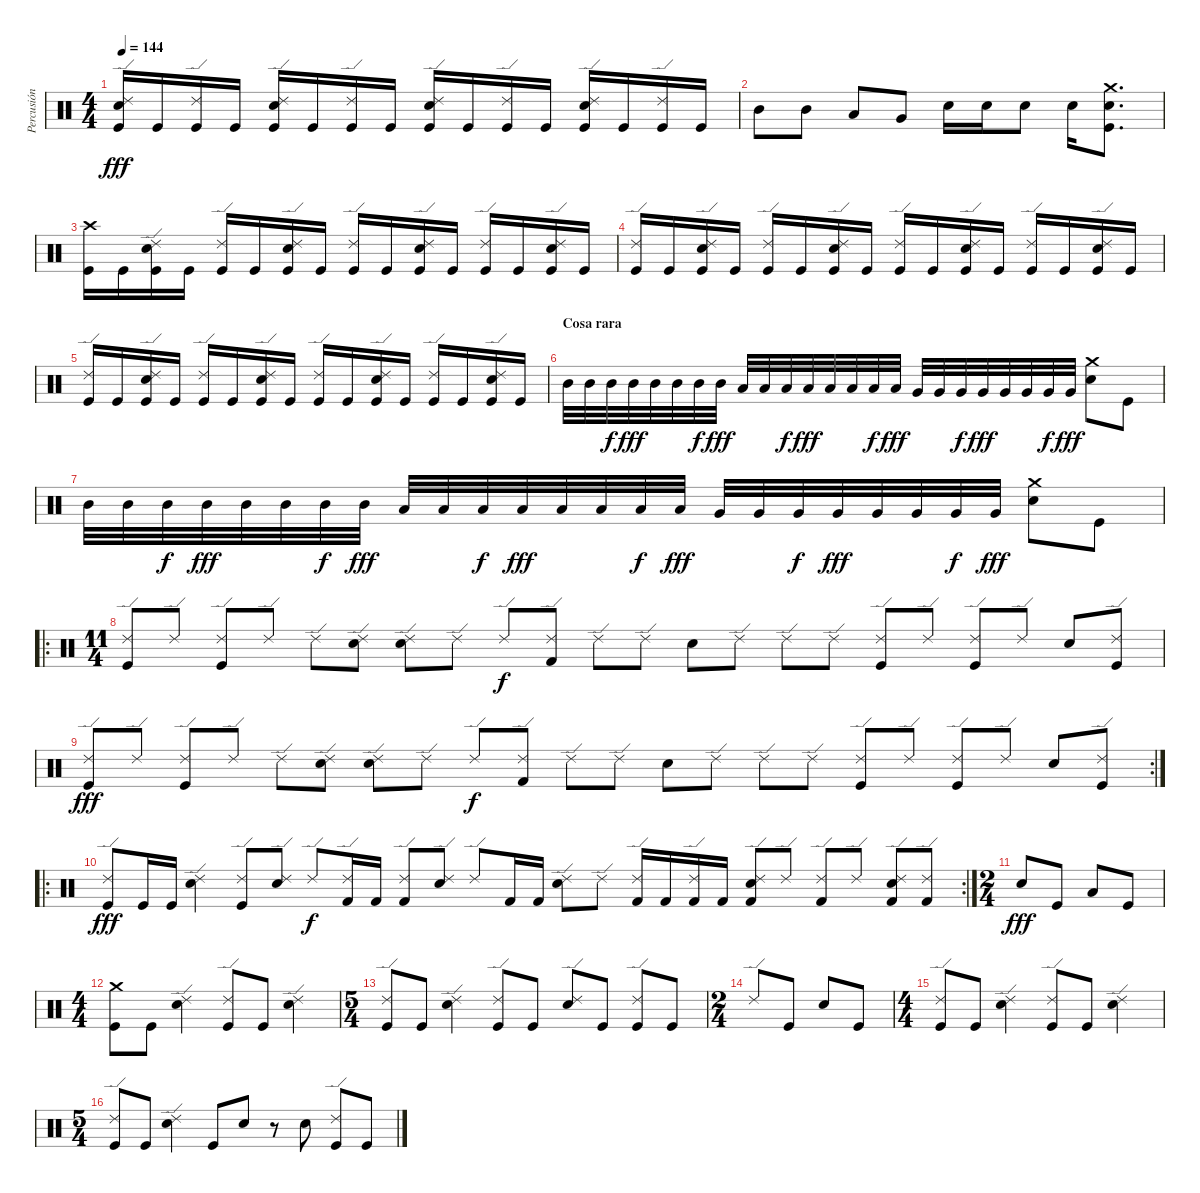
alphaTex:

\track ("Percusión" "Percusión") {instrument percussion}
\staff {score}
\articulation defaults
\ts (4 4)
\tempo 144
\clef neutral
\ks c
("Ride (edge) 2" "Electric Snare (hit)" "Kick (hit)").16{dy fff} "Kick (hit)".16 ("Ride (edge) 2" "Kick (hit)").16 "Kick (hit)".16 ("Ride (edge) 2" "Electric Snare (hit)" "Kick (hit)").16 "Kick (hit)".16 ("Ride (edge) 2" "Kick (hit)").16 "Kick (hit)".16 ("Ride (edge) 2" "Electric Snare (hit)" "Kick (hit)").16 "Kick (hit)".16 ("Ride (edge) 2" "Kick (hit)").16 "Kick (hit)".16 ("Ride (edge) 2" "Electric Snare (hit)" "Kick (hit)").16 "Kick (hit)".16 ("Ride (edge) 2" "Kick (hit)").16 "Kick (hit)".16 |
"Mid Tom (hit)".8 "Mid Tom (hit)".8 "Low Tom (hit)".8 "Very Low Tom (hit)".8 "Electric Snare (hit)".16 "Electric Snare (hit)".16 "Electric Snare (hit)".8 "Electric Snare (hit)".16 ("Crash medium (hit)" "Kick (hit)" "Electric Snare (hit)").8{d} |
("Crash high (hit)" "Kick (hit)").16 "Kick (hit)".16 ("Electric Snare (hit)" "Ride (edge) 2" "Kick (hit)").16 "Kick (hit)".16 ("Ride (edge) 2" "Kick (hit)").16 "Kick (hit)".16 ("Electric Snare (hit)" "Ride (edge) 2" "Kick (hit)").16 "Kick (hit)".16 ("Ride (edge) 2" "Kick (hit)").16 "Kick (hit)".16 ("Electric Snare (hit)" "Ride (edge) 2" "Kick (hit)").16 "Kick (hit)".16 ("Ride (edge) 2" "Kick (hit)").16 "Kick (hit)".16 ("Electric Snare (hit)" "Ride (edge) 2" "Kick (hit)").16 "Kick (hit)".16 |
("Ride (edge) 2" "Kick (hit)").16 "Kick (hit)".16 ("Electric Snare (hit)" "Ride (edge) 2" "Kick (hit)").16 "Kick (hit)".16 ("Ride (edge) 2" "Kick (hit)").16 "Kick (hit)".16 ("Electric Snare (hit)" "Ride (edge) 2" "Kick (hit)").16 "Kick (hit)".16 ("Ride (edge) 2" "Kick (hit)").16 "Kick (hit)".16 ("Electric Snare (hit)" "Ride (edge) 2" "Kick (hit)").16 "Kick (hit)".16 ("Ride (edge) 2" "Kick (hit)").16 "Kick (hit)".16 ("Electric Snare (hit)" "Ride (edge) 2" "Kick (hit)").16 "Kick (hit)".16 |
("Ride (edge) 2" "Kick (hit)").16 "Kick (hit)".16 ("Electric Snare (hit)" "Ride (edge) 2" "Kick (hit)").16 "Kick (hit)".16 ("Ride (edge) 2" "Kick (hit)").16 "Kick (hit)".16 ("Electric Snare (hit)" "Ride (edge) 2" "Kick (hit)").16 "Kick (hit)".16 ("Ride (edge) 2" "Kick (hit)").16 "Kick (hit)".16 ("Electric Snare (hit)" "Ride (edge) 2" "Kick (hit)").16 "Kick (hit)".16 ("Ride (edge) 2" "Kick (hit)").16 "Kick (hit)".16 ("Electric Snare (hit)" "Ride (edge) 2" "Kick (hit)").16 "Kick (hit)".16 |
\section ("" "Cosa rara")
"Mid Tom (hit)".32 "Mid Tom (hit)".32 "Mid Tom (hit)".32{dy f} "Mid Tom (hit)".32{dy fff} "Mid Tom (hit)".32 "Mid Tom (hit)".32 "Mid Tom (hit)".32{dy f} "Mid Tom (hit)".32{dy fff} "Low Tom (hit)".32 "Low Tom (hit)".32 "Low Tom (hit)".32{dy f} "Low Tom (hit)".32{dy fff} "Low Tom (hit)".32 "Low Tom (hit)".32 "Low Tom (hit)".32{dy f} "Low Tom (hit)".32{dy fff} "Very Low Tom (hit)".32 "Very Low Tom (hit)".32 "Very Low Tom (hit)".32{dy f} "Very Low Tom (hit)".32{dy fff} "Very Low Tom (hit)".32 "Very Low Tom (hit)".32 "Very Low Tom (hit)".32{dy f} "Very Low Tom (hit)".32{dy fff} ("Crash medium (hit)" "Electric Snare (hit)").8 "Kick (hit)".8 |
"Mid Tom (hit)".32 "Mid Tom (hit)".32 "Mid Tom (hit)".32{dy f} "Mid Tom (hit)".32{dy fff} "Mid Tom (hit)".32 "Mid Tom (hit)".32 "Mid Tom (hit)".32{dy f} "Mid Tom (hit)".32{dy fff} "Low Tom (hit)".32 "Low Tom (hit)".32 "Low Tom (hit)".32{dy f} "Low Tom (hit)".32{dy fff} "Low Tom (hit)".32 "Low Tom (hit)".32 "Low Tom (hit)".32{dy f} "Low Tom (hit)".32{dy fff} "Very Low Tom (hit)".32 "Very Low Tom (hit)".32 "Very Low Tom (hit)".32{dy f} "Very Low Tom (hit)".32{dy fff} "Very Low Tom (hit)".32 "Very Low Tom (hit)".32 "Very Low Tom (hit)".32{dy f} "Very Low Tom (hit)".32{dy fff} ("Crash medium (hit)" "Electric Snare (hit)").8 "Kick (hit)".8 |
\ro
\ts (11 4)
("Ride (edge) 2" "Kick (hit)").8 "Ride (edge) 2".8 ("Ride (edge) 2" "Kick (hit)").8 "Ride (edge) 2".8 "Ride (edge) 2".8 ("Electric Snare (hit)" "Ride (edge) 2").8 ("Electric Snare (hit)" "Ride (edge) 2").8 "Ride (edge) 2".8 "Ride (edge) 2".8{dy f} ("Kick (hit) 2" "Ride (edge) 2").8 "Ride (edge) 2".8 "Ride (edge) 2".8 "Electric Snare (hit)".8 "Ride (edge) 2".8 "Ride (edge) 2".8 "Ride (edge) 2".8 ("Kick (hit)" "Ride (edge) 2").8 "Ride (edge) 2".8 ("Kick (hit)" "Ride (edge) 2").8 "Ride (edge) 2".8 "Electric Snare (hit)".8 ("Kick (hit)" "Ride (edge) 2").8 |
\rc 2
("Ride (edge) 2" "Kick (hit)").8{dy fff} "Ride (edge) 2".8 ("Ride (edge) 2" "Kick (hit)").8 "Ride (edge) 2".8 "Ride (edge) 2".8 ("Electric Snare (hit)" "Ride (edge) 2").8 ("Electric Snare (hit)" "Ride (edge) 2").8 "Ride (edge) 2".8 "Ride (edge) 2".8{dy f} ("Kick (hit) 2" "Ride (edge) 2").8 "Ride (edge) 2".8 "Ride (edge) 2".8 "Electric Snare (hit)".8 "Ride (edge) 2".8 "Ride (edge) 2".8 "Ride (edge) 2".8 ("Kick (hit)" "Ride (edge) 2").8 "Ride (edge) 2".8 ("Kick (hit)" "Ride (edge) 2").8 "Ride (edge) 2".8 "Electric Snare (hit)".8 ("Kick (hit)" "Ride (edge) 2").8 |
\ro
\rc 2
("Kick (hit)" "Ride (edge) 2").8{dy fff} "Kick (hit)".16 "Kick (hit)".16 ("Electric Snare (hit)" "Ride (edge) 2").4 ("Kick (hit)" "Ride (edge) 2").8 ("Electric Snare (hit)" "Ride (edge) 2").8 "Ride (edge) 2".8{dy f} ("Ride (edge) 2" "Kick (hit) 2").16 "Kick (hit) 2".16 ("Ride (edge) 2" "Kick (hit) 2").8 ("Ride (edge) 2" "Electric Snare (hit)").8 "Ride (edge) 2".8 "Kick (hit) 2".16 "Kick (hit) 2".16 ("Ride (edge) 2" "Electric Snare (hit)").8 "Ride (edge) 2".8 ("Kick (hit) 2" "Ride (edge) 2").16 "Kick (hit) 2".16 ("Kick (hit) 2" "Ride (edge) 2").16 "Kick (hit) 2".16 ("Kick (hit) 2" "Electric Snare (hit)" "Ride (edge) 2").8 "Ride (edge) 2".8 ("Kick (hit) 2" "Ride (edge) 2").8 "Ride (edge) 2".8 ("Kick (hit) 2" "Electric Snare (hit)" "Ride (edge) 2").8 ("Kick (hit) 2" "Ride (edge) 2").8 |
\ts (2 4)
"Electric Snare (hit)".8{dy fff} "Kick (hit)".8 "Low Tom (hit)".8 "Kick (hit)".8 |
\ts (4 4)
("Crash medium (hit)" "Kick (hit)").8 "Kick (hit)".8 ("Electric Snare (hit)" "Ride (edge) 2").4 ("Ride (edge) 2" "Kick (hit)").8 "Kick (hit)".8 ("Electric Snare (hit)" "Ride (edge) 2").4 |
\ts (5 4)
("Ride (edge) 2" "Kick (hit)").8 "Kick (hit)".8 ("Electric Snare (hit)" "Ride (edge) 2").4 ("Ride (edge) 2" "Kick (hit)").8 "Kick (hit)".8 ("Electric Snare (hit)" "Ride (edge) 2").8 "Kick (hit)".8 ("Ride (edge) 2" "Kick (hit)").8 "Kick (hit)".8 |
\ts (2 4)
"Ride (edge) 2".8 "Kick (hit)".8 "Electric Snare (hit)".8 "Kick (hit)".8 |
\ts (4 4)
("Ride (edge) 2" "Kick (hit)").8 "Kick (hit)".8 ("Electric Snare (hit)" "Ride (edge) 2").4 ("Ride (edge) 2" "Kick (hit)").8 "Kick (hit)".8 ("Electric Snare (hit)" "Ride (edge) 2").4 |
\ts (5 4)
("Ride (edge) 2" "Kick (hit)").8 "Kick (hit)".8 ("Electric Snare (hit)" "Ride (edge) 2").4 "Kick (hit)".8 "Electric Snare (hit)".8 r.8 "Electric Snare (hit)".8 ("Ride (edge) 2" "Kick (hit)").8 "Kick (hit)".8
